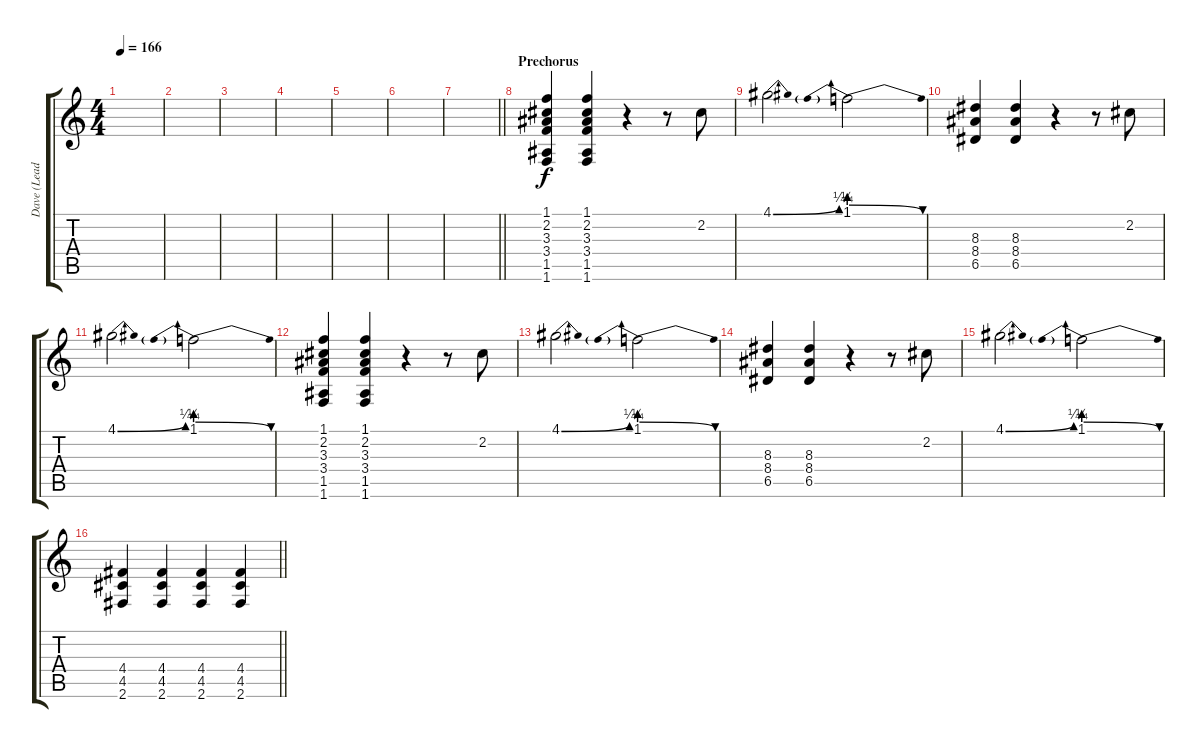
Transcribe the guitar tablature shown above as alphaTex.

\track ("Dave (Lead Gtr)" "Dave (Lead") {instrument overdrivenguitar}
\staff {score tabs}
\tuning (E4 B3 G3 D3 A2 E2) {hide}
\ts (4 4)
\tempo 166
\clef g2
\ks c
|
|
|
|
|
|
\barLineRight lightlight
|
\section ("" "Prechorus")
(1.1 2.2 3.3 3.4 1.5 1.6).4 (1.1 2.2 3.3 3.4 1.5 1.6).4 r.4 r.8 2.2.8 |
4.1{be (bend 0 0 60 1)}.2 1.1{be (prebendrelease 0 1 60 0)}.2 |
(8.3 8.4 6.5).4 (8.3 8.4 6.5).4 r.4 r.8 2.2.8 |
4.1{be (bend 0 0 60 1)}.2 1.1{be (prebendrelease 0 1 60 0)}.2 |
(1.1 2.2 3.3 3.4 1.5 1.6).4 (1.1 2.2 3.3 3.4 1.5 1.6).4 r.4 r.8 2.2.8 |
4.1{be (bend 0 0 60 1)}.2 1.1{be (prebendrelease 0 1 60 0)}.2 |
(8.3 8.4 6.5).4 (8.3 8.4 6.5).4 r.4 r.8 2.2.8 |
4.1{be (bend 0 0 60 1)}.2 1.1{be (prebendrelease 0 1 60 0)}.2 |
\barLineRight lightlight
(4.4 4.5 2.6).4 (4.4 4.5 2.6).4 (4.4 4.5 2.6).4 (4.4 4.5 2.6).4
